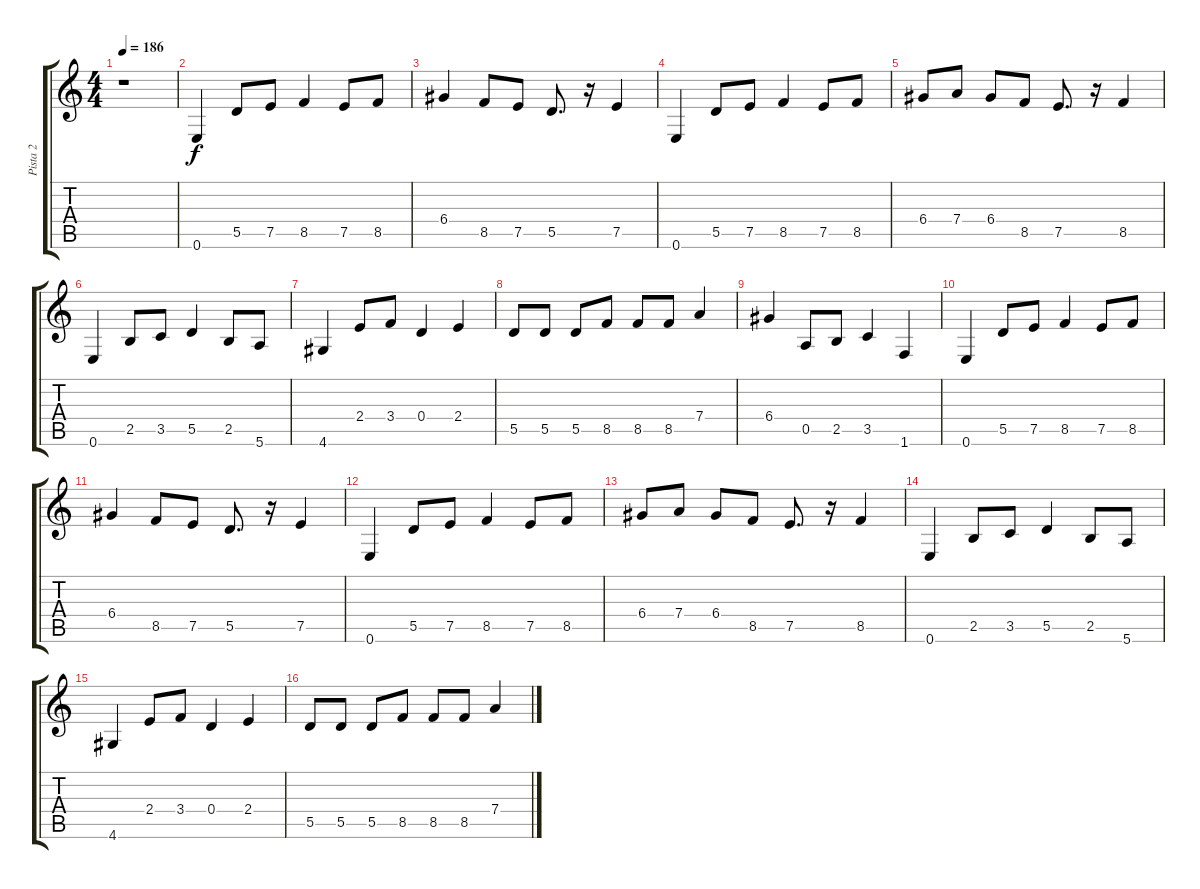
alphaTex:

\track ("Pista 2" "Pista 2") {instrument overdrivenguitar}
\staff {score tabs}
\tuning (E4 B3 G3 D3 A2 E2) {hide}
\ts (4 4)
\tempo 186
\clef g2
\ks c
r.1{dy f} |
0.6.4 5.5.8 7.5.8 8.5.4 7.5.8 8.5.8 |
6.4.4 8.5.8 7.5.8 5.5.8{d} r.16 7.5.4 |
0.6.4 5.5.8 7.5.8 8.5.4 7.5.8 8.5.8 |
6.4.8 7.4.8 6.4.8 8.5.8 7.5.8{d} r.16 8.5.4 |
0.6.4 2.5.8 3.5.8 5.5.4 2.5.8 5.6.8 |
4.6.4 2.4.8 3.4.8 0.4.4 2.4.4 |
5.5.8 5.5.8 5.5.8 8.5.8 8.5.8 8.5.8 7.4.4 |
6.4.4 0.5.8 2.5.8 3.5.4 1.6.4 |
0.6.4 5.5.8 7.5.8 8.5.4 7.5.8 8.5.8 |
6.4.4 8.5.8 7.5.8 5.5.8{d} r.16 7.5.4 |
0.6.4 5.5.8 7.5.8 8.5.4 7.5.8 8.5.8 |
6.4.8 7.4.8 6.4.8 8.5.8 7.5.8{d} r.16 8.5.4 |
0.6.4 2.5.8 3.5.8 5.5.4 2.5.8 5.6.8 |
4.6.4 2.4.8 3.4.8 0.4.4 2.4.4 |
5.5.8 5.5.8 5.5.8 8.5.8 8.5.8 8.5.8 7.4.4
